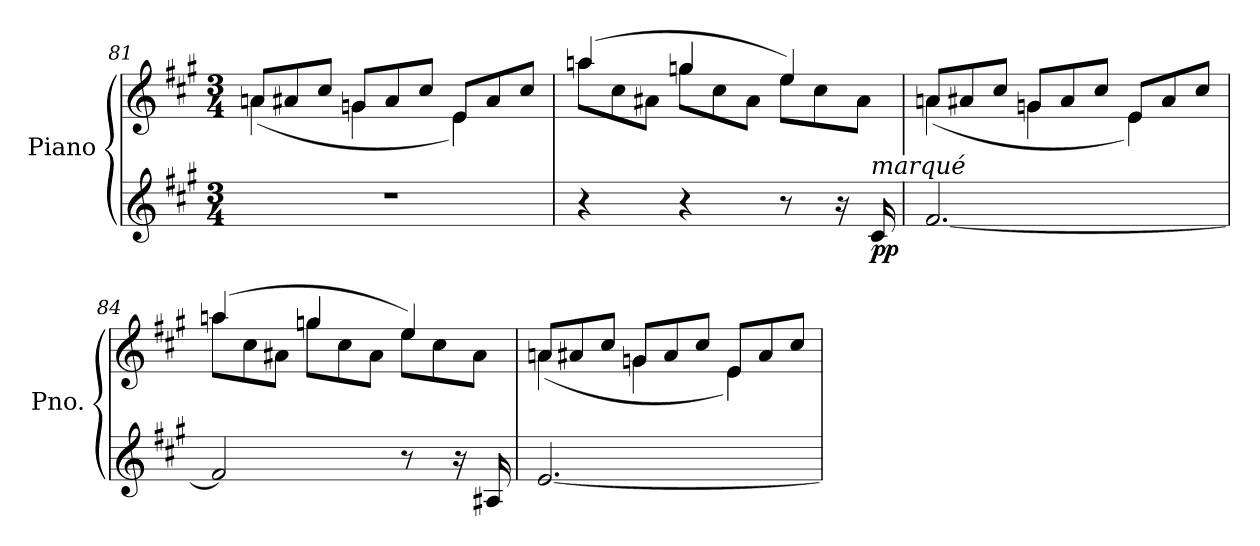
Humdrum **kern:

**kern	**kern	**dynam
*part1	*part1	*part1
*staff2	*staff1	*staff1/2
*I"Piano	*	*
*I'Pno.	*	*
*clefG2	*clefG2	*
*k[f#c#g#]	*k[f#c#g#]	*
*M3/4	*M3/4	*
*	*Xtuplet	*
=81	=81	=81
*	*^	*
2.r	12an/L	(4a\	.
.	12a#X/	.	.
.	12cc#/J	.	.
.	12gn/L	4g\	.
.	12a#/	.	.
.	12cc#/J	.	.
.	12e/L	4e\)	.
.	12a#/	.	.
.	12cc#/J	.	.
=82	=82	=82	=82
4r	(4aa/	12aan\L	.
.	.	12cc#\	.
.	.	12a#X\J	.
4r	4ggn/	12gg\L	.
.	.	12cc#\	.
.	.	12a#\J	.
8r	4ee/)	12ee\L	.
.	.	12cc#\	.
16r	.	.	.
.	.	12a#\J	.
!LO:TX:a:i:t=marqué	!	!	!
!	!	!	!LO:DY:b=2
16c#/	.	.	pp
=83	=83	=83	=83
[2.f#/	12an/L	(4a\	.
.	12a#X/	.	.
.	12cc#/J	.	.
.	12gn/L	4g\	.
.	12a#/	.	.
.	12cc#/J	.	.
.	12e/L	4e\)	.
.	12a#/	.	.
.	12cc#/J	.	.
=84	=84	=84	=84
2f#/]	(4aa/	12aan\L	.
.	.	12cc#\	.
.	.	12a#X\J	.
.	4ggn/	12gg\L	.
.	.	12cc#\	.
.	.	12a#\J	.
8r	4ee/)	12ee\L	.
.	.	12cc#\	.
16r	.	.	.
.	.	12a#\J	.
16A#X/	.	.	.
!!LO:LB:g=z	!!
=85	=85	=85	=85
[2.e/	12an/L	(4a\	.
.	12a#X/	.	.
.	12cc#/J	.	.
.	12gn/L	4g\	.
.	12a#/	.	.
.	12cc#/J	.	.
.	12e/L	4e\)	.
.	12a#/	.	.
.	12cc#/J	.	.
*	*v	*v	*
=	=	=
*-	*-	*-
